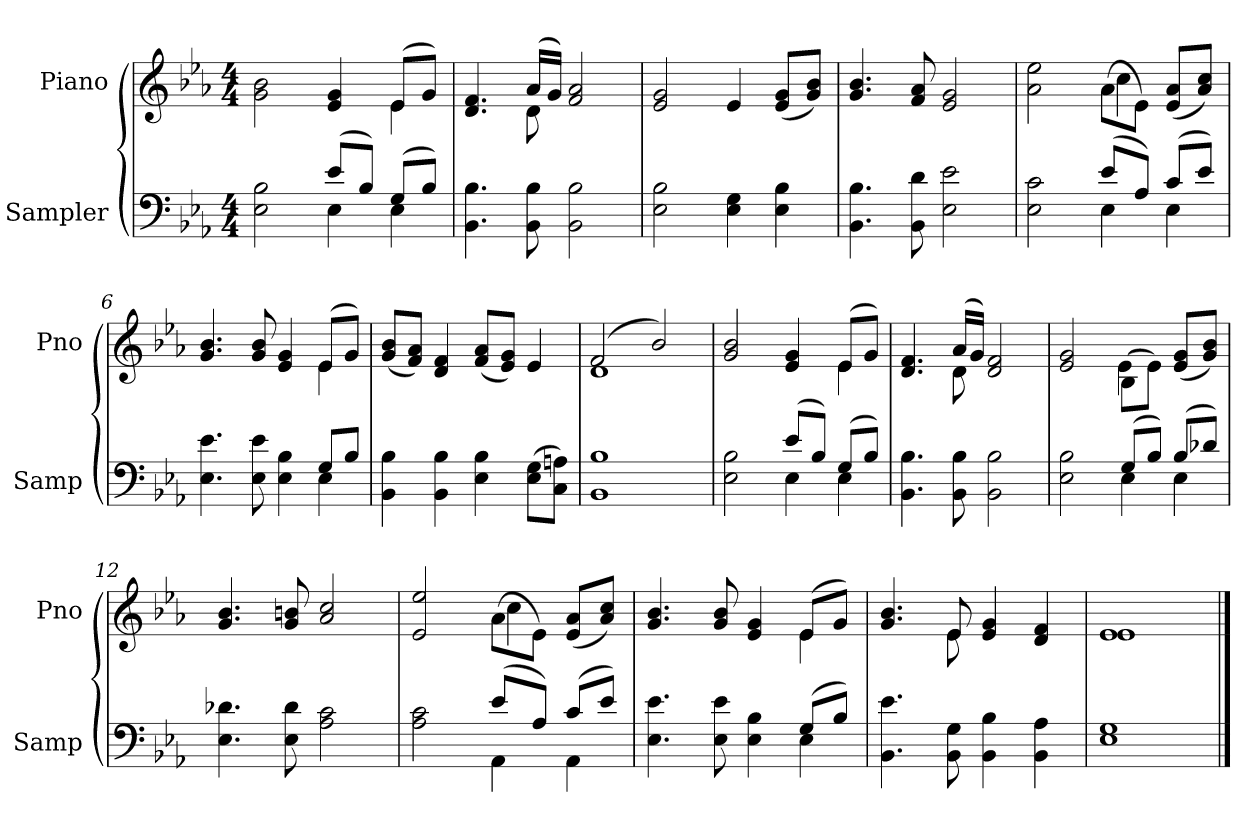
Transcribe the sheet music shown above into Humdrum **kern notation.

**kern	**kern
*part2	*part1
*staff2	*staff1
*I"Sampler	*I"Piano
*I'Samp	*I'Pno
*clefF4	*clefG2
*k[b-e-a-]	*k[b-e-a-]
*E-:	*E-:
*M4/4	*M4/4
=1	=1
*^	*^
2E-\ 2B-\	2ryy	2g\ 2b-\	2.ryy
(8e-/L	4E-	4e-/ 4g/	.
8B-/J)	.	.	.
(8G/L	4E-	(8e-/L	4e-
8B-/J)	.	8g/J)	.
*v	*v	*	*
=2	=2	=2
4.BB-\ 4.B-\	4.d/ 4.f/	4.ryy
8BB-\ 8B-\	(16a-/LL	8d
.	16g/JJ)	.
2BB-\ 2B-\	2f 2a-	2ryy
*	*v	*v
=3	=3
2E-\ 2B-\	2e- 2g
4E-\ 4G\	4e-
4E-\ 4B-\	(8e-/ 8g/L
.	8g/ 8b-/J)
=4	=4
4.BB-\ 4.B-\	4.g 4.b-
8BB-\ 8d\	8f/ 8a-/
2E-\ 2e-\	2e-/ 2g/
=5	=5
*^	*^
2E-\ 2c\	2ryy	2a-\ 2ee-\	2ryy
(8e-/L	4E-	(8a-\L	4cc
8A-/J)	.	8e-\J)	.
(8c/L	4E-	(8e-/ 8a-/L	4ryy
8e-/J)	.	8a-/ 8cc/J)	.
=6	=6	=6	=6
4.E-\ 4.e-\	2.ryy	4.g/ 4.b-/	2.ryy
8E-\ 8e-\	.	8g/ 8b-/	.
4E-\ 4B-\	.	4e-/ 4g/	.
8G/L	4E-	(8e-/L	4e-
8B-/J	.	8g/J)	.
*v	*v	*	*
*	*v	*v
=7	=7
4BB-\ 4B-\	(8g/ 8b-/L
.	8f/ 8a-/J)
4BB-\ 4B-\	4d/ 4f/
4E-\ 4B-\	(8f/ 8a-/L
.	8e-/ 8g/J)
(8E-\ 8G\L	4e-/
8C\ 8An\J)	.
=8	=8
*	*^
1BB-\ 1B-\	(2f/	1d
.	2b-/)	.
=9	=9	=9
*^	*	*
2E- 2B-	2ryy	2g/ 2b-/	2.ryy
(8e-/L	4E-	4e-/ 4g/	.
8B-/J)	.	.	.
(8G/L	4E-	(8e-/L	4e-
8B-/J)	.	8g/J)	.
*v	*v	*	*
=10	=10	=10
4.BB-\ 4.B-\	4.d/ 4.f/	4.ryy
8BB-\ 8B-\	(16a-/LL	8d
.	16g/JJ)	.
2BB-\ 2B-\	2d/ 2f/	2ryy
=11	=11	=11
*^	*	*
2E-\ 2B-\	2ryy	2e-/ 2g/	2ryy
(8G/L	4E-	(8B-\L	4e-
8B-/J)	.	8e-\J)	.
(8B-/L	4E-	(8e-/ 8g/L	4ryy
8d-X/J)	.	8g/ 8b-/J)	.
*v	*v	*	*
*	*v	*v
=12	=12
4.E-\ 4.d-X\	4.g/ 4.b-/
8E-\ 8d-\	8g/ 8bn/
2A-\ 2c\	2a-/ 2cc/
=13	=13
*^	*^
2A-\ 2c\	2ryy	2e-/ 2ee-/	2ryy
(8e-/L	4AA-	(8a-\L	4cc
8A-/J)	.	8e-\J)	.
(8c/L	4AA-	(8e-/ 8a-/L	4ryy
8e-/J)	.	8a-/ 8cc/J)	.
=14	=14	=14	=14
4.E-\ 4.e-\	2.ryy	4.g/ 4.b-/	2.ryy
8E-\ 8e-\	.	8g/ 8b-/	.
4E-\ 4B-\	.	4e-/ 4g/	.
(8G/L	4E-	(8e-/L	4e-
8B-/J)	.	8g/J)	.
*v	*v	*	*
=15	=15	=15
4.BB-\ 4.e-\	4.g/ 4.b-/	4.ryy
8BB-\ 8G\	8e-/	8e-
4BB-\ 4B-\	4e-/ 4g/	2ryy
4BB-\ 4A-\	4d/ 4f/	.
=16	=16	=16
1E-\ 1G\	1e-/	1e-
*	*v	*v
==	==
*-	*-
